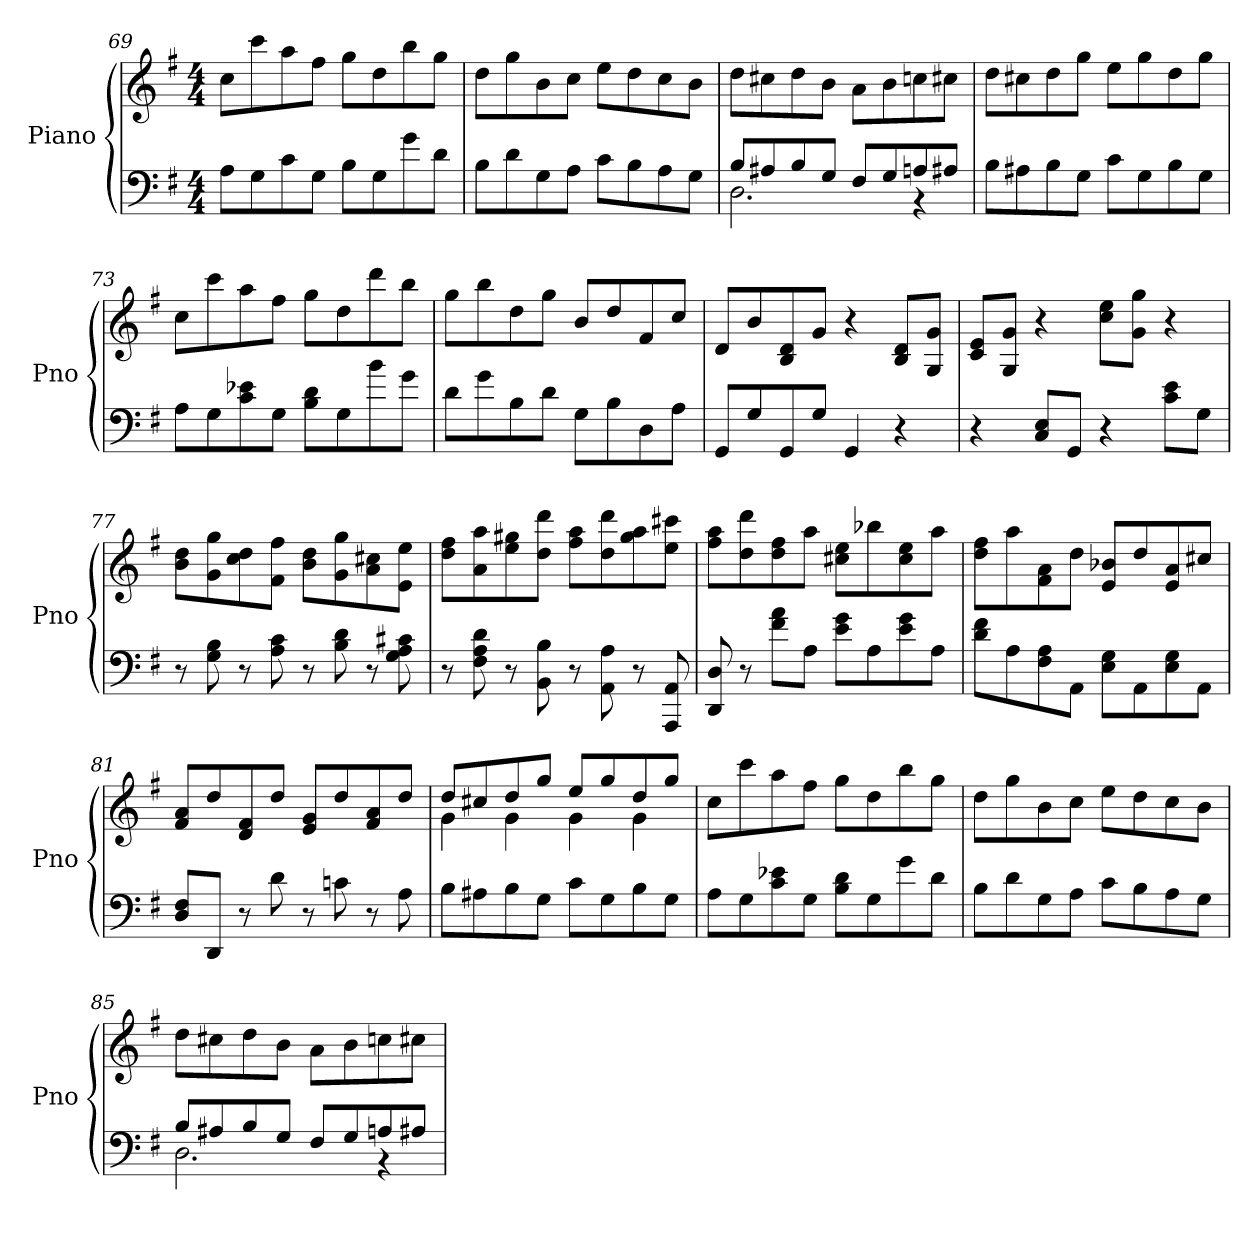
**kern	**kern
*part2	*part1
*staff2	*staff1
*I"Piano	*I"Piano
*I'Pno	*I'Pno
*clefF4	*clefG2
*k[f#]	*k[f#]
*M4/4	*M4/4
=69	=69
8A\L	8cc\L
8G\	8ccc\
8c\	8aa\
8G\J	8ff#\J
8B\L	8gg\L
8G\	8dd\
8g\	8bb\
8d\J	8gg\J
=70	=70
8B\L	8dd\L
8d\	8gg\
8G\	8b\
8A\J	8cc\J
8c\L	8ee\L
8B\	8dd\
8A\	8cc\
8G\J	8b\J
=71	=71
*^	*
8B/L	2.D\	8dd\L
8A#X/	.	8cc#X\
8B/	.	8dd\
8G/J	.	8b\J
8F#/L	.	8a\L
8G/	.	8b\
8An/	4r	8ccn\
8A#X/J	.	8cc#X\J
*v	*v	*
=72	=72
8B\L	8dd\L
8A#X\	8cc#X\
8B\	8dd\
8G\J	8gg\J
8c\L	8ee\L
8G\	8gg\
8B\	8dd\
8G\J	8gg\J
=73	=73
8A\L	8cc\L
8G\	8ccc\
8c\ 8e-X\	8aa\
8G\J	8ff#\J
8B\ 8d\L	8gg\L
8G\	8dd\
8b\	8ddd\
8g\J	8bb\J
=74	=74
8d\L	8gg\L
8g\	8bb\
8B\	8dd\
8d\J	8gg\J
8G\L	8b/L
8B\	8dd/
8D\	8f#/
8A\J	8cc/J
=75	=75
8GG/L	8d/L
8G/	8b/
8GG/	8B/ 8d/
8G/J	8g/J
4GG/	4r
4r	8B/ 8d/L
.	8G/ 8g/J
=76	=76
4r	8c/ 8e/L
.	8G/ 8g/J
8C/ 8E/L	4r
8GG/J	.
4r	8cc\ 8ee\L
.	8g\ 8gg\J
8c\ 8e\L	4r
8G\J	.
=77	=77
8r	8b\ 8dd\L
8G\ 8B\	8g\ 8gg\
8r	8cc\ 8dd\
8A\ 8c\	8f#\ 8ff#\J
8r	8b\ 8dd\L
8B\ 8d\	8g\ 8gg\
8r	8a\ 8cc#X\
8G\ 8A\ 8c#X\	8e\ 8ee\J
=78	=78
8r	8dd\ 8ff#\L
8F#\ 8A\ 8d\	8a\ 8aa\
8r	8ee\ 8gg#X\
8BB\ 8B\	8dd\ 8ddd\J
8r	8ff#\ 8aa\L
8AA\ 8A\	8dd\ 8ddd\
8r	8gg#\ 8aa\
8AAA/ 8AA/	8ee\ 8ccc#X\J
=79	=79
8DD/ 8D/	8ff#\ 8aa\L
8r	8dd\ 8ddd\
8f#\ 8a\L	8dd\ 8ff#\
8A\J	8aa\J
8e\ 8g\L	8cc#X\ 8ee\L
8A\	8bb-X\
8e\ 8g\	8cc#\ 8ee\
8A\J	8aa\J
=80	=80
8d\ 8f#\L	8dd\ 8ff#\L
8A\	8aa\
8F#\ 8A\	8f#\ 8a\
8AA\J	8dd\J
8E\ 8G\L	8e/ 8b-X/L
8AA\	8dd/
8E\ 8G\	8e/ 8a/
8AA\J	8cc#X/J
=81	=81
8D/ 8F#/L	8f#/ 8a/L
8DD/J	8dd/
8r	8d/ 8f#/
8d\	8dd/J
8r	8e/ 8g/L
8cn\	8dd/
8r	8f#/ 8a/
8A\	8dd/J
=82	=82
*	*^
8B\L	8dd/L	4g\
8A#X\	8cc#X/	.
8B\	8dd/	4g\
8G\J	8gg/J	.
8c\L	8ee/L	4g\
8G\	8gg/	.
8B\	8dd/	4g\
8G\J	8gg/J	.
*	*v	*v
=83	=83
8A\L	8cc\L
8G\	8ccc\
8c\ 8e-X\	8aa\
8G\J	8ff#\J
8B\ 8d\L	8gg\L
8G\	8dd\
8g\	8bb\
8d\J	8gg\J
=84	=84
8B\L	8dd\L
8d\	8gg\
8G\	8b\
8A\J	8cc\J
8c\L	8ee\L
8B\	8dd\
8A\	8cc\
8G\J	8b\J
=85	=85
*^	*
8B/L	2.D\	8dd\L
8A#X/	.	8cc#X\
8B/	.	8dd\
8G/J	.	8b\J
8F#/L	.	8a\L
8G/	.	8b\
8An/	4r	8ccn\
8A#X/J	.	8cc#X\J
*v	*v	*
=	=
*-	*-
